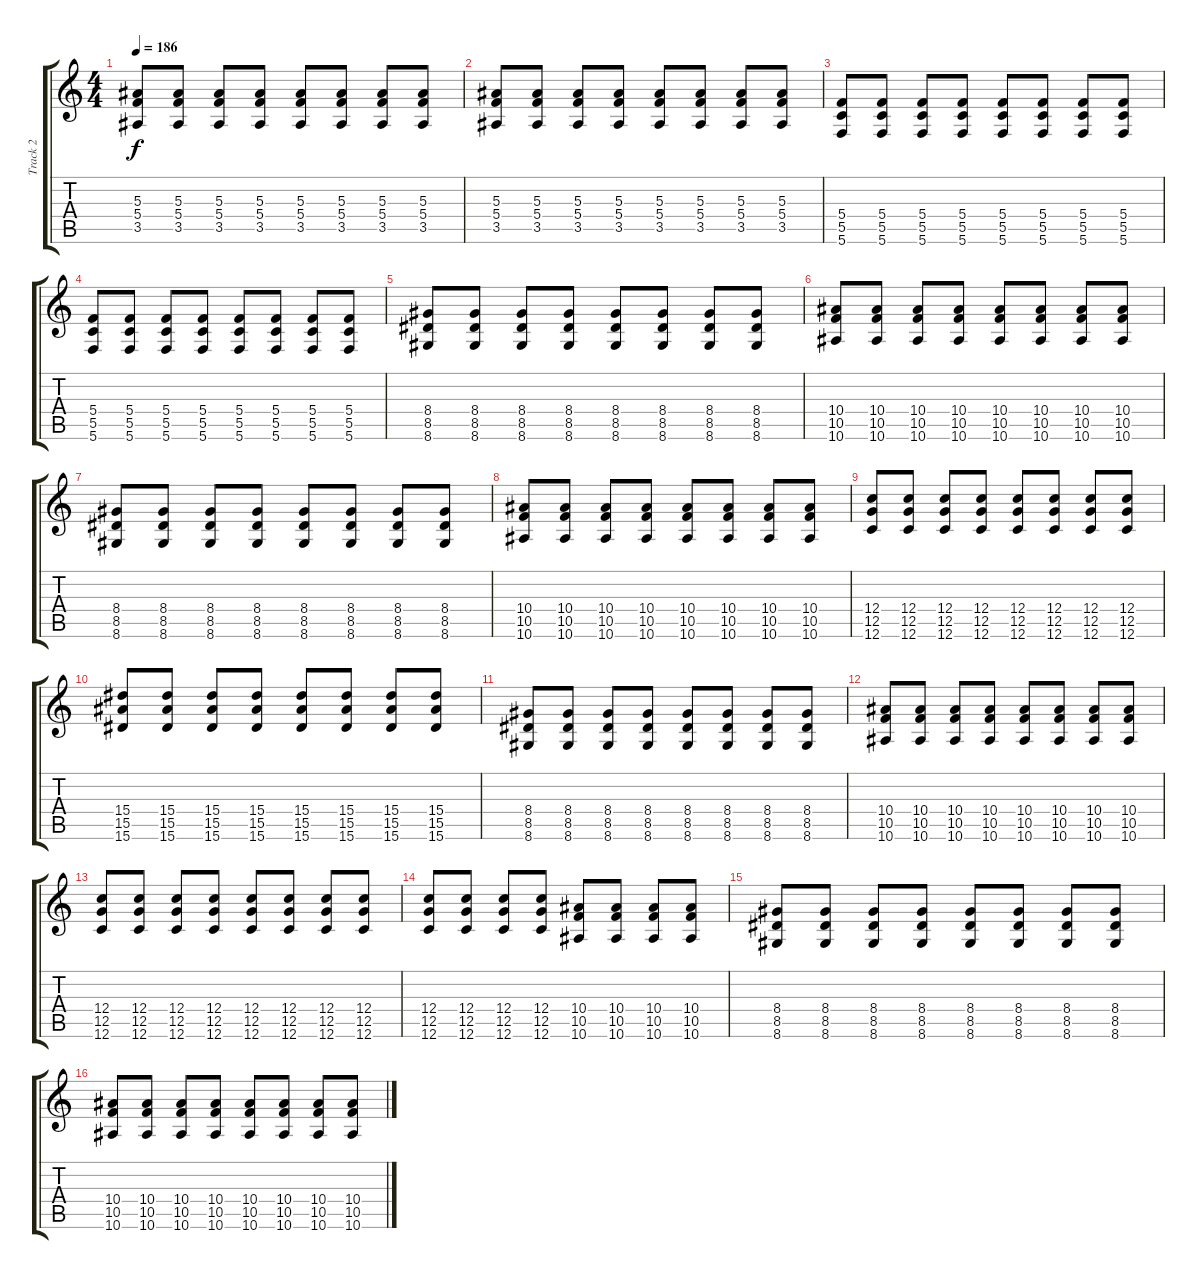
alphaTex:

\track ("Track 2" "Track 2") {instrument distortionguitar}
\staff {score tabs}
\tuning (D4 A3 F3 C3 G2 C2) {hide}
\ts (4 4)
\tempo 186
\clef g2
\ks c
(5.3 5.4 3.5).8{dy f} (5.3 5.4 3.5).8 (5.3 5.4 3.5).8 (5.3 5.4 3.5).8 (5.3 5.4 3.5).8 (5.3 5.4 3.5).8 (5.3 5.4 3.5).8 (5.3 5.4 3.5).8 |
(5.3 5.4 3.5).8 (5.3 5.4 3.5).8 (5.3 5.4 3.5).8 (5.3 5.4 3.5).8 (5.3 5.4 3.5).8 (5.3 5.4 3.5).8 (5.3 5.4 3.5).8 (5.3 5.4 3.5).8 |
(5.4 5.5 5.6).8 (5.4 5.5 5.6).8 (5.4 5.5 5.6).8 (5.4 5.5 5.6).8 (5.4 5.5 5.6).8 (5.4 5.5 5.6).8 (5.4 5.5 5.6).8 (5.4 5.5 5.6).8 |
(5.4 5.5 5.6).8 (5.4 5.5 5.6).8 (5.4 5.5 5.6).8 (5.4 5.5 5.6).8 (5.4 5.5 5.6).8 (5.4 5.5 5.6).8 (5.4 5.5 5.6).8 (5.4 5.5 5.6).8 |
(8.4 8.5 8.6).8 (8.4 8.5 8.6).8 (8.4 8.5 8.6).8 (8.4 8.5 8.6).8 (8.4 8.5 8.6).8 (8.4 8.5 8.6).8 (8.4 8.5 8.6).8 (8.4 8.5 8.6).8 |
(10.4 10.5 10.6).8 (10.4 10.5 10.6).8 (10.4 10.5 10.6).8 (10.4 10.5 10.6).8 (10.4 10.5 10.6).8 (10.4 10.5 10.6).8 (10.4 10.5 10.6).8 (10.4 10.5 10.6).8 |
(8.4 8.5 8.6).8 (8.4 8.5 8.6).8 (8.4 8.5 8.6).8 (8.4 8.5 8.6).8 (8.4 8.5 8.6).8 (8.4 8.5 8.6).8 (8.4 8.5 8.6).8 (8.4 8.5 8.6).8 |
(10.4 10.5 10.6).8 (10.4 10.5 10.6).8 (10.4 10.5 10.6).8 (10.4 10.5 10.6).8 (10.4 10.5 10.6).8 (10.4 10.5 10.6).8 (10.4 10.5 10.6).8 (10.4 10.5 10.6).8 |
(12.4 12.5 12.6).8 (12.4 12.5 12.6).8 (12.4 12.5 12.6).8 (12.4 12.5 12.6).8 (12.4 12.5 12.6).8 (12.4 12.5 12.6).8 (12.4 12.5 12.6).8 (12.4 12.5 12.6).8 |
(15.4 15.5 15.6).8 (15.4 15.5 15.6).8 (15.4 15.5 15.6).8 (15.4 15.5 15.6).8 (15.4 15.5 15.6).8 (15.4 15.5 15.6).8 (15.4 15.5 15.6).8 (15.4 15.5 15.6).8 |
(8.4 8.5 8.6).8 (8.4 8.5 8.6).8 (8.4 8.5 8.6).8 (8.4 8.5 8.6).8 (8.4 8.5 8.6).8 (8.4 8.5 8.6).8 (8.4 8.5 8.6).8 (8.4 8.5 8.6).8 |
(10.4 10.5 10.6).8 (10.4 10.5 10.6).8 (10.4 10.5 10.6).8 (10.4 10.5 10.6).8 (10.4 10.5 10.6).8 (10.4 10.5 10.6).8 (10.4 10.5 10.6).8 (10.4 10.5 10.6).8 |
(12.4 12.5 12.6).8 (12.4 12.5 12.6).8 (12.4 12.5 12.6).8 (12.4 12.5 12.6).8 (12.4 12.5 12.6).8 (12.4 12.5 12.6).8 (12.4 12.5 12.6).8 (12.4 12.5 12.6).8 |
(12.4 12.5 12.6).8 (12.4 12.5 12.6).8 (12.4 12.5 12.6).8 (12.4 12.5 12.6).8 (10.4 10.5 10.6).8 (10.4 10.5 10.6).8 (10.4 10.5 10.6).8 (10.4 10.5 10.6).8 |
(8.4 8.5 8.6).8 (8.4 8.5 8.6).8 (8.4 8.5 8.6).8 (8.4 8.5 8.6).8 (8.4 8.5 8.6).8 (8.4 8.5 8.6).8 (8.4 8.5 8.6).8 (8.4 8.5 8.6).8 |
(10.4 10.5 10.6).8 (10.4 10.5 10.6).8 (10.4 10.5 10.6).8 (10.4 10.5 10.6).8 (10.4 10.5 10.6).8 (10.4 10.5 10.6).8 (10.4 10.5 10.6).8 (10.4 10.5 10.6).8
